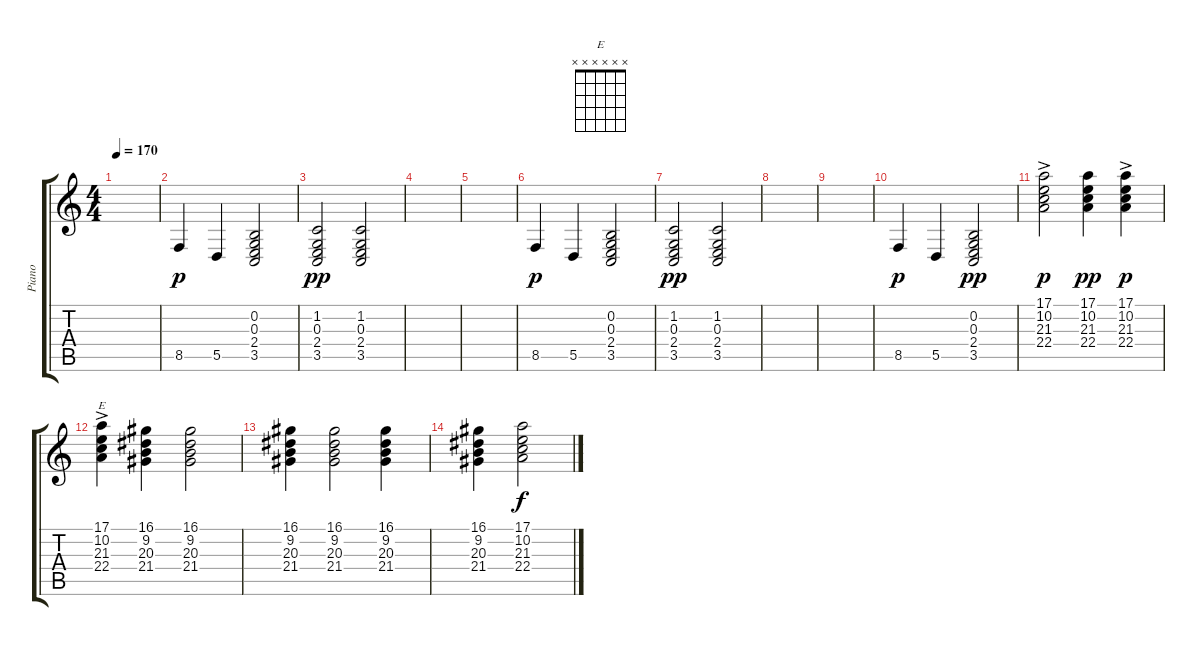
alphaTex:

\track ("Piano" "Piano") {instrument acousticgrandpiano}
\staff {score tabs}
\tuning (E4 B3 G3 D3 A2 E2) {hide}
\chord ("E" x x x x x x)
\ts (4 4)
\tempo 170
\clef g2
\ks c
|
8.5.4{dy p} 5.5.4 (0.2 0.3 2.4 3.5).2 |
(1.2 0.3 2.4 3.5).2{dy pp} (1.2 0.3 2.4 3.5).2 |
|
|
8.5.4{dy p} 5.5.4 (0.2 0.3 2.4 3.5).2 |
(1.2 0.3 2.4 3.5).2{dy pp} (1.2 0.3 2.4 3.5).2 |
|
|
8.5.4{dy p} 5.5.4 (0.2 0.3 2.4 3.5).2{dy pp} |
(17.1{ac} 10.2{ac} 21.3{ac} 22.4{ac}).2{dy p} (17.1 10.2 21.3 22.4).4{dy pp} (17.1{ac} 10.2{ac} 21.3{ac} 22.4{ac}).4{dy p} |
(17.1{ac} 10.2{ac} 21.3{ac} 22.4{ac}).4{ch "E"} (16.1 9.2 20.3 21.4).4 (16.1 9.2 20.3 21.4).2 |
(16.1 9.2 20.3 21.4).4 (16.1 9.2 20.3 21.4).2 (16.1 9.2 20.3 21.4).4 |
(16.1 9.2 20.3 21.4).4 (17.1 10.2 21.3 22.4).2{dy f}
